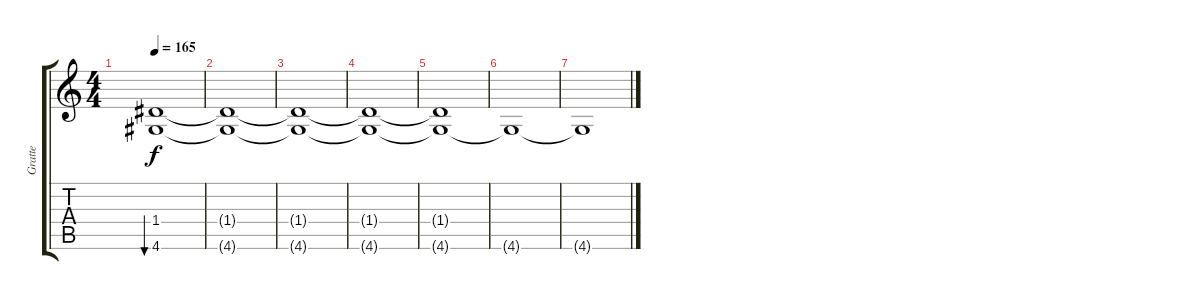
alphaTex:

\track ("Gratte" "Gratte") {instrument overdrivenguitar}
\staff {score tabs}
\tuning (E4 B3 G3 D3 A2 E2) {hide}
\ts (4 4)
\tempo 165
\clef g2
\ks c
(1.4 4.6).1{bu 480 dy f} |
(1.4{t} 4.6{t}).1 |
(1.4{t} 4.6{t}).1 |
(1.4{t} 4.6{t}).1 |
(1.4{t} 4.6{t}).1 |
4.6{t}.1 |
4.6{t}.1
